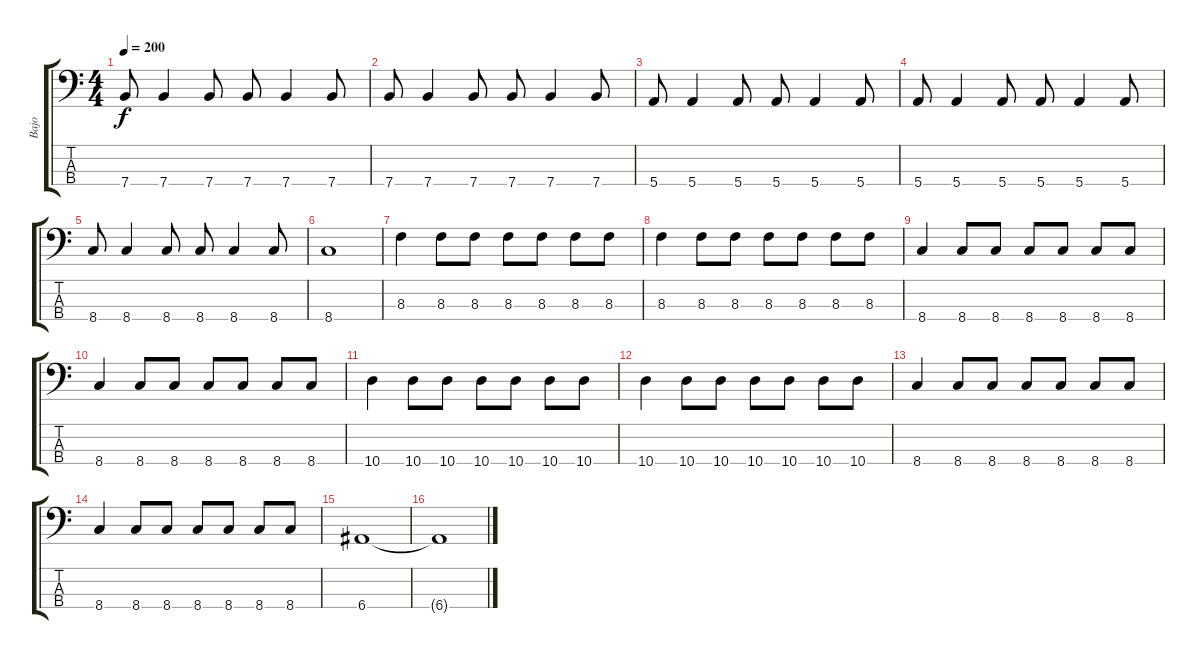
\track ("Bajo" "Bajo") {mute instrument electricbasspick}
\staff {score tabs}
\tuning (G2 D2 A1 E1) {hide}
\ts (4 4)
\tempo 200
\clef f4
\ks c
7.4.8{dy f} 7.4.4 7.4.8 7.4.8 7.4.4 7.4.8 |
7.4.8 7.4.4 7.4.8 7.4.8 7.4.4 7.4.8 |
5.4.8 5.4.4 5.4.8 5.4.8 5.4.4 5.4.8 |
5.4.8 5.4.4 5.4.8 5.4.8 5.4.4 5.4.8 |
8.4.8 8.4.4 8.4.8 8.4.8 8.4.4 8.4.8 |
8.4.1 |
8.3.4 8.3.8 8.3.8 8.3.8 8.3.8 8.3.8 8.3.8 |
8.3.4 8.3.8 8.3.8 8.3.8 8.3.8 8.3.8 8.3.8 |
8.4.4 8.4.8 8.4.8 8.4.8 8.4.8 8.4.8 8.4.8 |
8.4.4 8.4.8 8.4.8 8.4.8 8.4.8 8.4.8 8.4.8 |
10.4.4 10.4.8 10.4.8 10.4.8 10.4.8 10.4.8 10.4.8 |
10.4.4 10.4.8 10.4.8 10.4.8 10.4.8 10.4.8 10.4.8 |
8.4.4 8.4.8 8.4.8 8.4.8 8.4.8 8.4.8 8.4.8 |
8.4.4 8.4.8 8.4.8 8.4.8 8.4.8 8.4.8 8.4.8 |
6.4.1 |
6.4{t}.1
